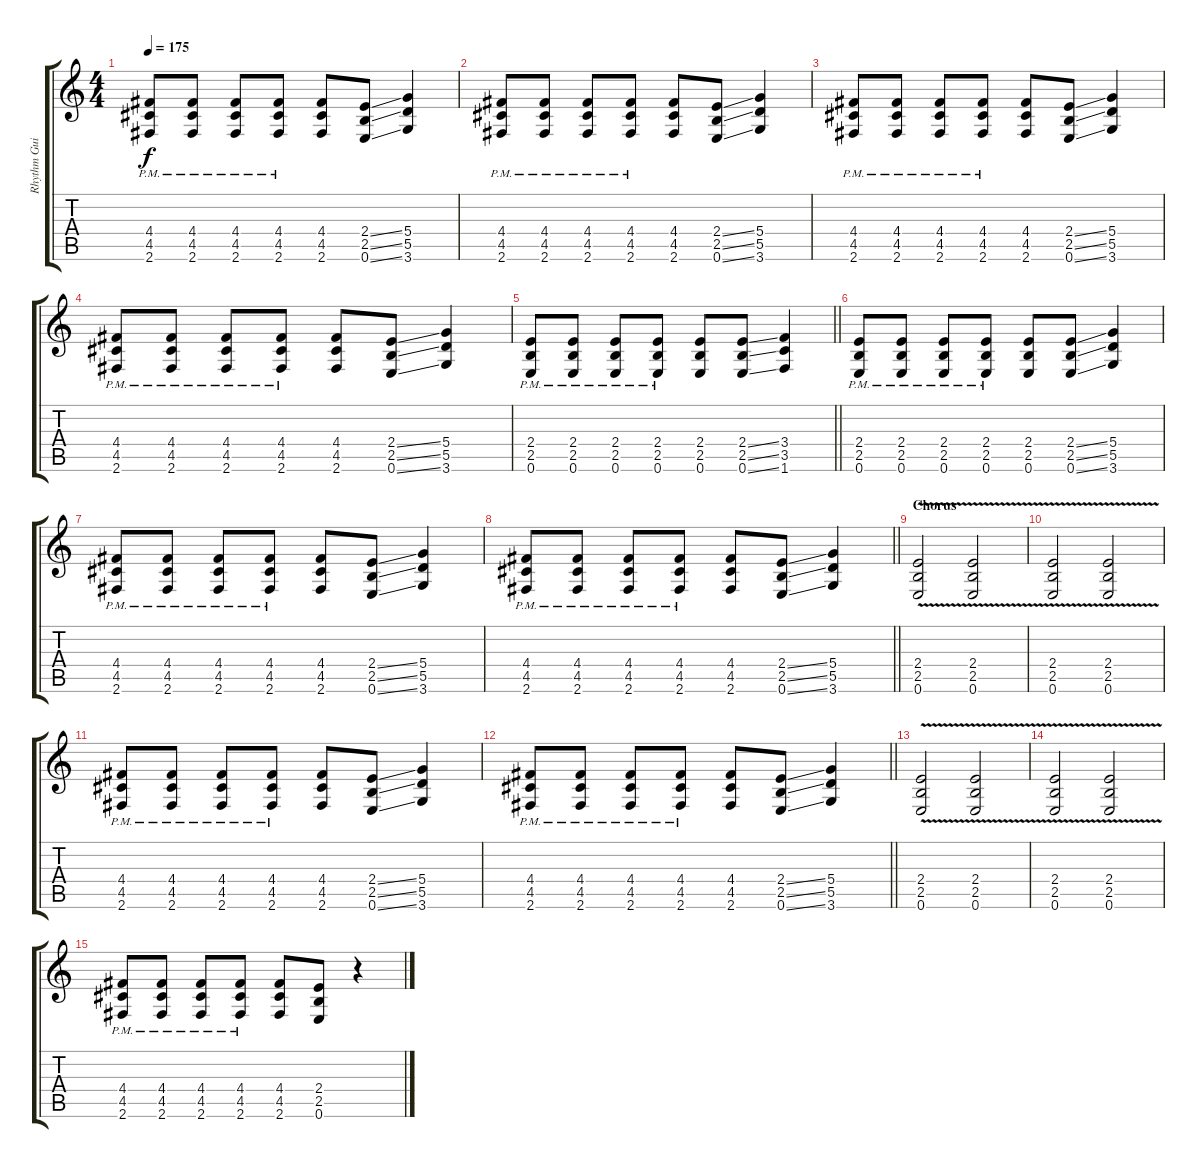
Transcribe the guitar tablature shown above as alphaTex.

\track ("Rhythm Guitar" "Rhythm Gui") {instrument overdrivenguitar}
\staff {score tabs}
\tuning (E4 B3 G3 D3 A2 E2) {hide}
\ts (4 4)
\tempo 175
\clef g2
\ks c
(4.4{pm} 4.5{pm} 2.6{pm}).8{dy f} (4.4{pm} 4.5{pm} 2.6{pm}).8 (4.4{pm} 4.5{pm} 2.6{pm}).8 (4.4{pm} 4.5{pm} 2.6{pm}).8 (4.4 4.5 2.6).8 (2.4{ss} 2.5{ss} 0.6{ss}).8 (5.4 5.5 3.6).4 |
(4.4{pm} 4.5{pm} 2.6{pm}).8 (4.4{pm} 4.5{pm} 2.6{pm}).8 (4.4{pm} 4.5{pm} 2.6{pm}).8 (4.4{pm} 4.5{pm} 2.6{pm}).8 (4.4 4.5 2.6).8 (2.4{ss} 2.5{ss} 0.6{ss}).8 (5.4 5.5 3.6).4 |
(4.4{pm} 4.5{pm} 2.6{pm}).8 (4.4{pm} 4.5{pm} 2.6{pm}).8 (4.4{pm} 4.5{pm} 2.6{pm}).8 (4.4{pm} 4.5{pm} 2.6{pm}).8 (4.4 4.5 2.6).8 (2.4{ss} 2.5{ss} 0.6{ss}).8 (5.4 5.5 3.6).4 |
(4.4{pm} 4.5{pm} 2.6{pm}).8 (4.4{pm} 4.5{pm} 2.6{pm}).8 (4.4{pm} 4.5{pm} 2.6{pm}).8 (4.4{pm} 4.5{pm} 2.6{pm}).8 (4.4 4.5 2.6).8 (2.4{ss} 2.5{ss} 0.6{ss}).8 (5.4 5.5 3.6).4 |
\barLineRight lightlight
(2.4{pm} 2.5{pm} 0.6{pm}).8 (2.4{pm} 2.5{pm} 0.6{pm}).8 (2.4{pm} 2.5{pm} 0.6{pm}).8 (2.4{pm} 2.5{pm} 0.6{pm}).8 (2.4 2.5 0.6).8 (2.4{ss} 2.5{ss} 0.6{ss}).8 (3.4 3.5 1.6).4 |
\section ("" "")
(2.4{pm} 2.5{pm} 0.6{pm}).8 (2.4{pm} 2.5{pm} 0.6{pm}).8 (2.4{pm} 2.5{pm} 0.6{pm}).8 (2.4{pm} 2.5{pm} 0.6{pm}).8 (2.4 2.5 0.6).8 (2.4{ss} 2.5{ss} 0.6{ss}).8 (5.4 5.5 3.6).4 |
(4.4{pm} 4.5{pm} 2.6{pm}).8 (4.4{pm} 4.5{pm} 2.6{pm}).8 (4.4{pm} 4.5{pm} 2.6{pm}).8 (4.4{pm} 4.5{pm} 2.6{pm}).8 (4.4 4.5 2.6).8 (2.4{ss} 2.5{ss} 0.6{ss}).8 (5.4 5.5 3.6).4 |
\barLineRight lightlight
(4.4{pm} 4.5{pm} 2.6{pm}).8 (4.4{pm} 4.5{pm} 2.6{pm}).8 (4.4{pm} 4.5{pm} 2.6{pm}).8 (4.4{pm} 4.5{pm} 2.6{pm}).8 (4.4 4.5 2.6).8 (2.4{ss} 2.5{ss} 0.6{ss}).8 (5.4 5.5 3.6).4 |
\section ("" "Chorus")
(2.4{v} 2.5 0.6).2 (2.4{v} 2.5 0.6).2 |
(2.4{v} 2.5 0.6).2 (2.4{v} 2.5 0.6).2 |
(4.4{pm} 4.5{pm} 2.6{pm}).8 (4.4{pm} 4.5{pm} 2.6{pm}).8 (4.4{pm} 4.5{pm} 2.6{pm}).8 (4.4{pm} 4.5{pm} 2.6{pm}).8 (4.4 4.5 2.6).8 (2.4{ss} 2.5{ss} 0.6{ss}).8 (5.4 5.5 3.6).4 |
\barLineRight lightlight
(4.4{pm} 4.5{pm} 2.6{pm}).8 (4.4{pm} 4.5{pm} 2.6{pm}).8 (4.4{pm} 4.5{pm} 2.6{pm}).8 (4.4{pm} 4.5{pm} 2.6{pm}).8 (4.4 4.5 2.6).8 (2.4{ss} 2.5{ss} 0.6{ss}).8 (5.4 5.5 3.6).4 |
(2.4{v} 2.5 0.6).2 (2.4{v} 2.5 0.6).2 |
(2.4{v} 2.5 0.6).2 (2.4{v} 2.5 0.6).2 |
(4.4{pm} 4.5{pm} 2.6{pm}).8 (4.4{pm} 4.5{pm} 2.6{pm}).8 (4.4{pm} 4.5{pm} 2.6{pm}).8 (4.4{pm} 4.5{pm} 2.6{pm}).8 (4.4 4.5 2.6).8 (2.4 2.5 0.6).8 r.4
